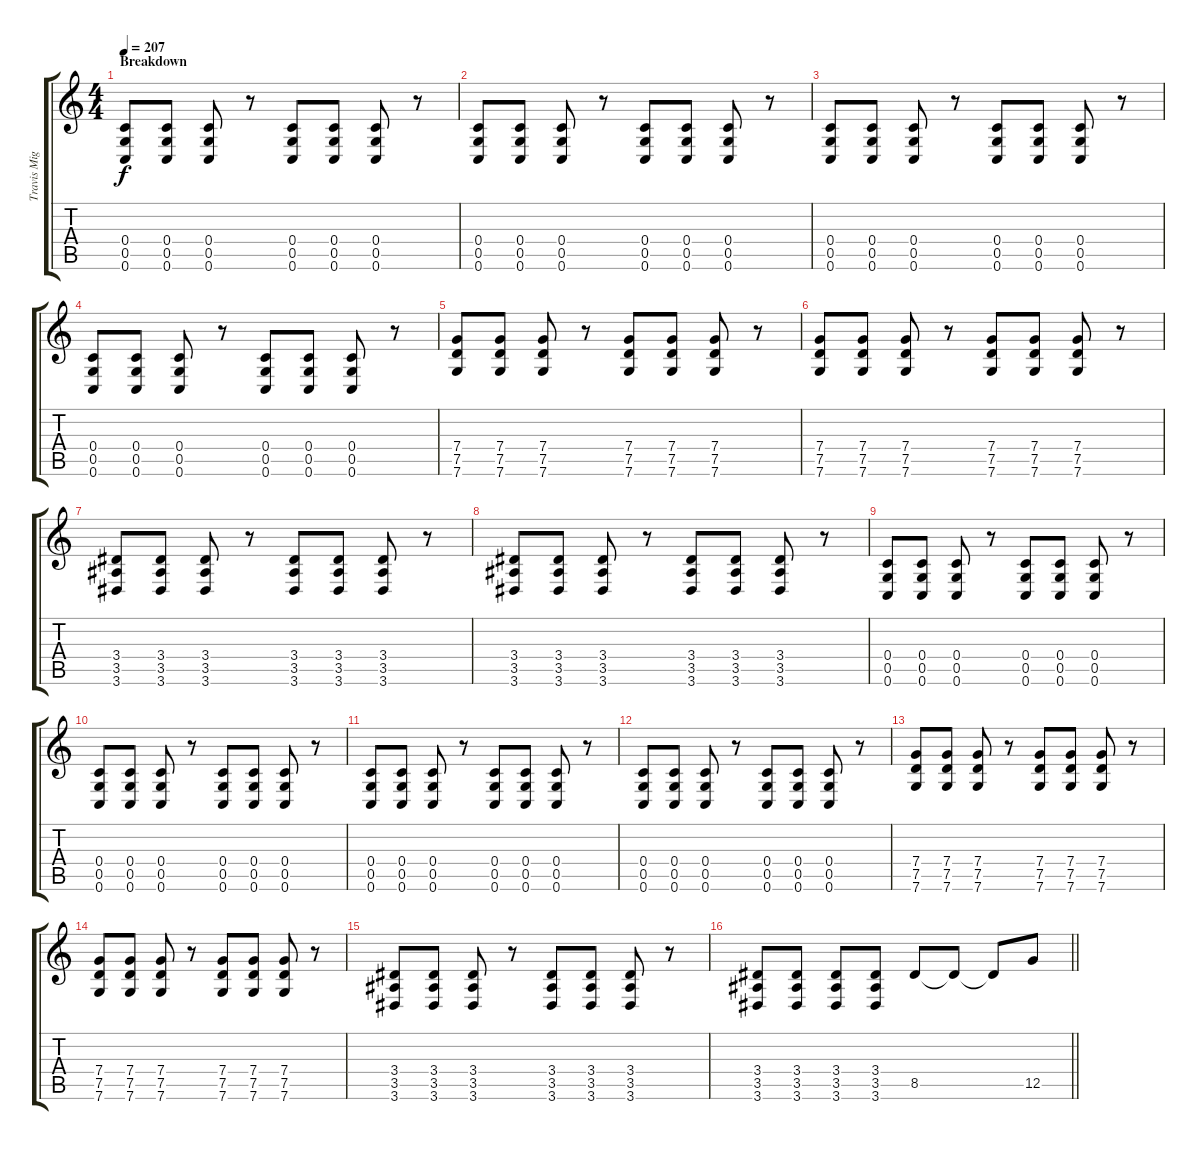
\track ("Travis Miguel" "Travis Mig") {instrument distortionguitar}
\staff {score tabs}
\tuning (D4 A3 F3 C3 G2 C2) {hide}
\ts (4 4)
\section ("" "Breakdown")
\tempo 207
\clef g2
\ks c
(0.4 0.5 0.6).8{dy f} (0.4 0.5 0.6).8 (0.4 0.5 0.6).8 r.8 (0.4 0.5 0.6).8 (0.4 0.5 0.6).8 (0.4 0.5 0.6).8 r.8 |
(0.4 0.5 0.6).8 (0.4 0.5 0.6).8 (0.4 0.5 0.6).8 r.8 (0.4 0.5 0.6).8 (0.4 0.5 0.6).8 (0.4 0.5 0.6).8 r.8 |
(0.4 0.5 0.6).8 (0.4 0.5 0.6).8 (0.4 0.5 0.6).8 r.8 (0.4 0.5 0.6).8 (0.4 0.5 0.6).8 (0.4 0.5 0.6).8 r.8 |
(0.4 0.5 0.6).8 (0.4 0.5 0.6).8 (0.4 0.5 0.6).8 r.8 (0.4 0.5 0.6).8 (0.4 0.5 0.6).8 (0.4 0.5 0.6).8 r.8 |
(7.4 7.5 7.6).8 (7.4 7.5 7.6).8 (7.4 7.5 7.6).8 r.8 (7.4 7.5 7.6).8 (7.4 7.5 7.6).8 (7.4 7.5 7.6).8 r.8 |
(7.4 7.5 7.6).8 (7.4 7.5 7.6).8 (7.4 7.5 7.6).8 r.8 (7.4 7.5 7.6).8 (7.4 7.5 7.6).8 (7.4 7.5 7.6).8 r.8 |
(3.4 3.5 3.6).8 (3.4 3.5 3.6).8 (3.4 3.5 3.6).8 r.8 (3.4 3.5 3.6).8 (3.4 3.5 3.6).8 (3.4 3.5 3.6).8 r.8 |
(3.4 3.5 3.6).8 (3.4 3.5 3.6).8 (3.4 3.5 3.6).8 r.8 (3.4 3.5 3.6).8 (3.4 3.5 3.6).8 (3.4 3.5 3.6).8 r.8 |
(0.4 0.5 0.6).8 (0.4 0.5 0.6).8 (0.4 0.5 0.6).8 r.8 (0.4 0.5 0.6).8 (0.4 0.5 0.6).8 (0.4 0.5 0.6).8 r.8 |
(0.4 0.5 0.6).8 (0.4 0.5 0.6).8 (0.4 0.5 0.6).8 r.8 (0.4 0.5 0.6).8 (0.4 0.5 0.6).8 (0.4 0.5 0.6).8 r.8 |
(0.4 0.5 0.6).8 (0.4 0.5 0.6).8 (0.4 0.5 0.6).8 r.8 (0.4 0.5 0.6).8 (0.4 0.5 0.6).8 (0.4 0.5 0.6).8 r.8 |
(0.4 0.5 0.6).8 (0.4 0.5 0.6).8 (0.4 0.5 0.6).8 r.8 (0.4 0.5 0.6).8 (0.4 0.5 0.6).8 (0.4 0.5 0.6).8 r.8 |
(7.4 7.5 7.6).8 (7.4 7.5 7.6).8 (7.4 7.5 7.6).8 r.8 (7.4 7.5 7.6).8 (7.4 7.5 7.6).8 (7.4 7.5 7.6).8 r.8 |
(7.4 7.5 7.6).8 (7.4 7.5 7.6).8 (7.4 7.5 7.6).8 r.8 (7.4 7.5 7.6).8 (7.4 7.5 7.6).8 (7.4 7.5 7.6).8 r.8 |
(3.4 3.5 3.6).8 (3.4 3.5 3.6).8 (3.4 3.5 3.6).8 r.8 (3.4 3.5 3.6).8 (3.4 3.5 3.6).8 (3.4 3.5 3.6).8 r.8 |
\barLineRight lightlight
(3.4 3.5 3.6).8 (3.4 3.5 3.6).8 (3.4 3.5 3.6).8 (3.4 3.5 3.6).8 8.5.8 8.5{t}.8 8.5{t}.8 12.5.8
